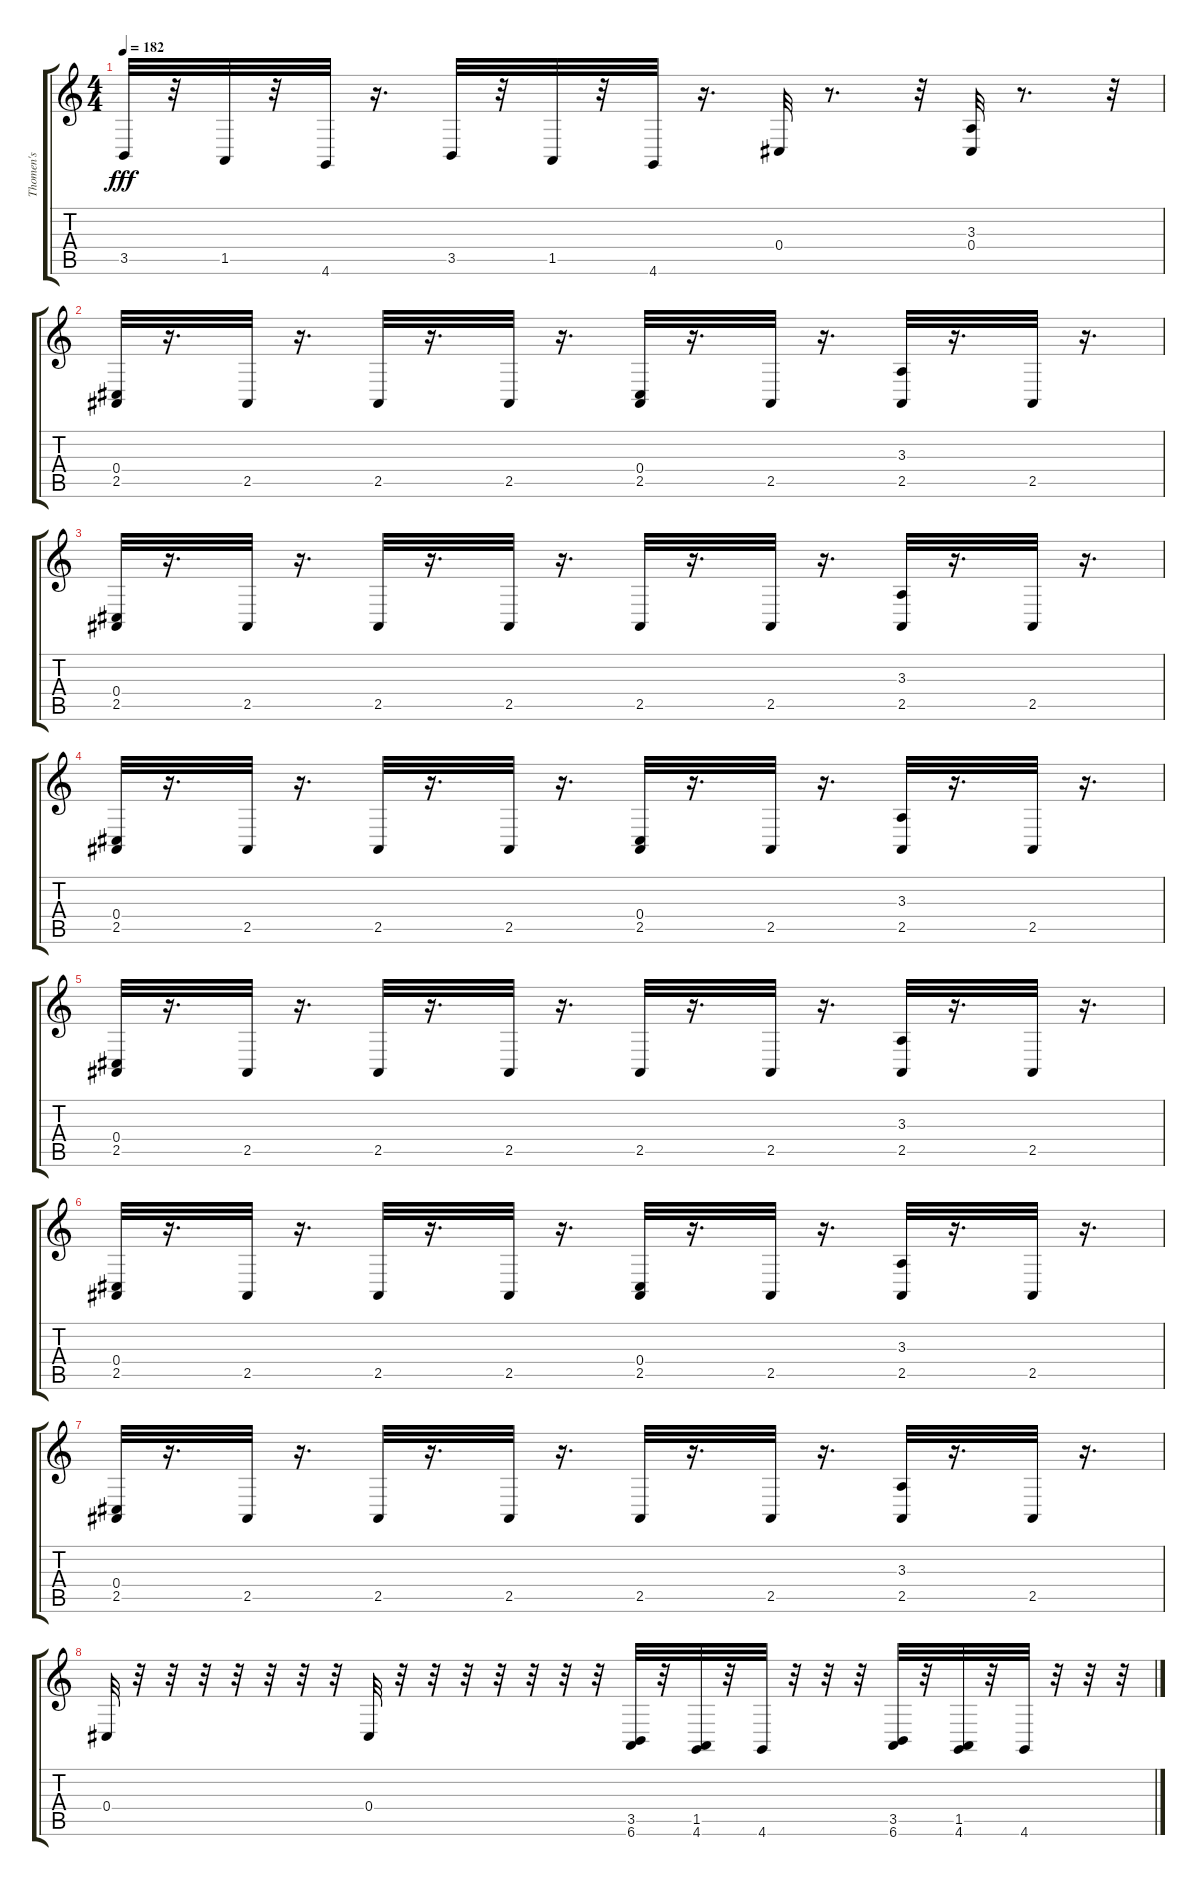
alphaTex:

\track ("Thomen's " "Thomen's ") {instrument acousticgrandpiano}
\staff {score tabs}
\tuning (Eb4 Bb3 Gb3 Db3 Ab2 Eb2) {hide}
\ts (4 4)
\tempo 182
\clef g2
\ks c
3.5.32{dy fff} r.32 1.5.32 r.32 4.6.32 r.16{d} 3.5.32 r.32 1.5.32 r.32 4.6.32 r.16{d} 0.4.32 r.8{d} r.32 (3.3 0.4).32 r.8{d} r.32 |
(0.4 2.5).32 r.16{d} 2.5.32 r.16{d} 2.5.32 r.16{d} 2.5.32 r.16{d} (0.4 2.5).32 r.16{d} 2.5.32 r.16{d} (3.3 2.5).32 r.16{d} 2.5.32 r.16{d} |
(0.4 2.5).32 r.16{d} 2.5.32 r.16{d} 2.5.32 r.16{d} 2.5.32 r.16{d} 2.5.32 r.16{d} 2.5.32 r.16{d} (3.3 2.5).32 r.16{d} 2.5.32 r.16{d} |
(0.4 2.5).32 r.16{d} 2.5.32 r.16{d} 2.5.32 r.16{d} 2.5.32 r.16{d} (0.4 2.5).32 r.16{d} 2.5.32 r.16{d} (3.3 2.5).32 r.16{d} 2.5.32 r.16{d} |
(0.4 2.5).32 r.16{d} 2.5.32 r.16{d} 2.5.32 r.16{d} 2.5.32 r.16{d} 2.5.32 r.16{d} 2.5.32 r.16{d} (3.3 2.5).32 r.16{d} 2.5.32 r.16{d} |
(0.4 2.5).32 r.16{d} 2.5.32 r.16{d} 2.5.32 r.16{d} 2.5.32 r.16{d} (0.4 2.5).32 r.16{d} 2.5.32 r.16{d} (3.3 2.5).32 r.16{d} 2.5.32 r.16{d} |
(0.4 2.5).32 r.16{d} 2.5.32 r.16{d} 2.5.32 r.16{d} 2.5.32 r.16{d} 2.5.32 r.16{d} 2.5.32 r.16{d} (3.3 2.5).32 r.16{d} 2.5.32 r.16{d} |
0.4.32 r.32 r.32 r.32 r.32 r.32 r.32 r.32 0.4.32 r.32 r.32 r.32 r.32 r.32 r.32 r.32 (3.5 6.6).32 r.32 (1.5 4.6).32 r.32 4.6.32 r.32 r.32 r.32 (3.5 6.6).32 r.32 (1.5 4.6).32 r.32 4.6.32 r.32 r.32 r.32
